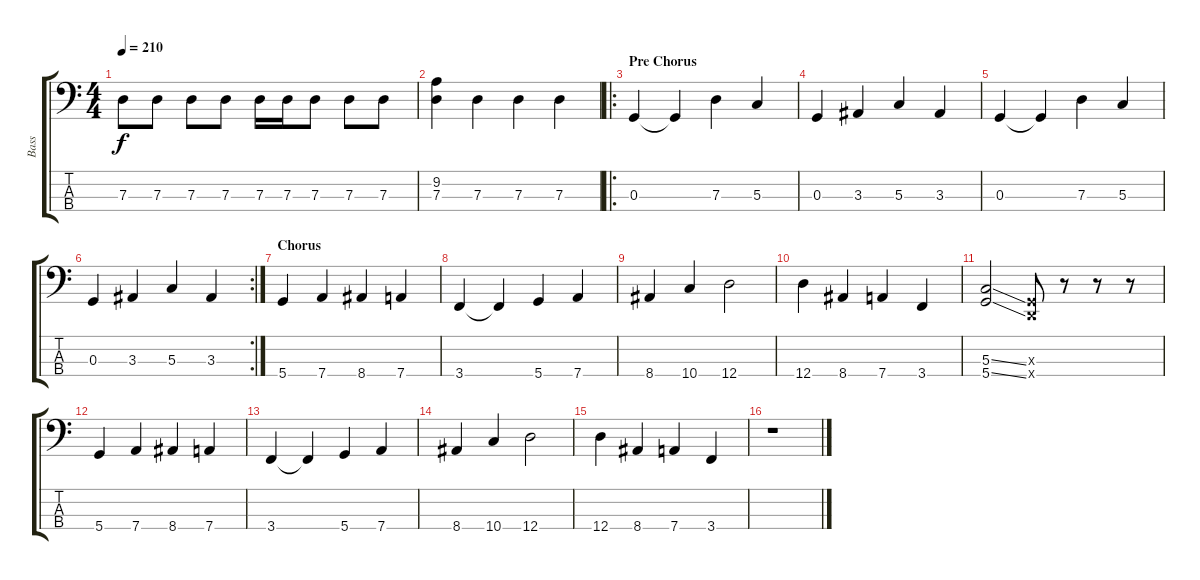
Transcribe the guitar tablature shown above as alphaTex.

\track ("Bass" "Bass") {instrument electricbassfinger}
\staff {score tabs}
\tuning (F2 C2 G1 D1) {hide}
\ts (4 4)
\tempo 210
\clef f4
\ks c
7.3.8{dy f} 7.3.8 7.3.8 7.3.8 7.3.16 7.3.16 7.3.8 7.3.8 7.3.8 |
(9.2 7.3).4 7.3.4 7.3.4 7.3.4 |
\ro
\section ("" "Pre Chorus")
0.3.4 0.3{t}.4 7.3.4 5.3.4 |
0.3.4 3.3.4 5.3.4 3.3.4 |
0.3.4 0.3{t}.4 7.3.4 5.3.4 |
\rc 2
0.3.4 3.3.4 5.3.4 3.3.4 |
\section ("" "Chorus")
5.4.4 7.4.4 8.4.4 7.4.4 |
3.4.4 3.4{t}.4 5.4.4 7.4.4 |
8.4.4 10.4.4 12.4.2 |
12.4.4 8.4.4 7.4.4 3.4.4 |
(5.3{ss} 5.4{ss}).2 (0.3{x} 0.4{x}).8 r.8 r.8 r.8 |
5.4.4 7.4.4 8.4.4 7.4.4 |
3.4.4 3.4{t}.4 5.4.4 7.4.4 |
8.4.4 10.4.4 12.4.2 |
12.4.4 8.4.4 7.4.4 3.4.4 |
r.1
